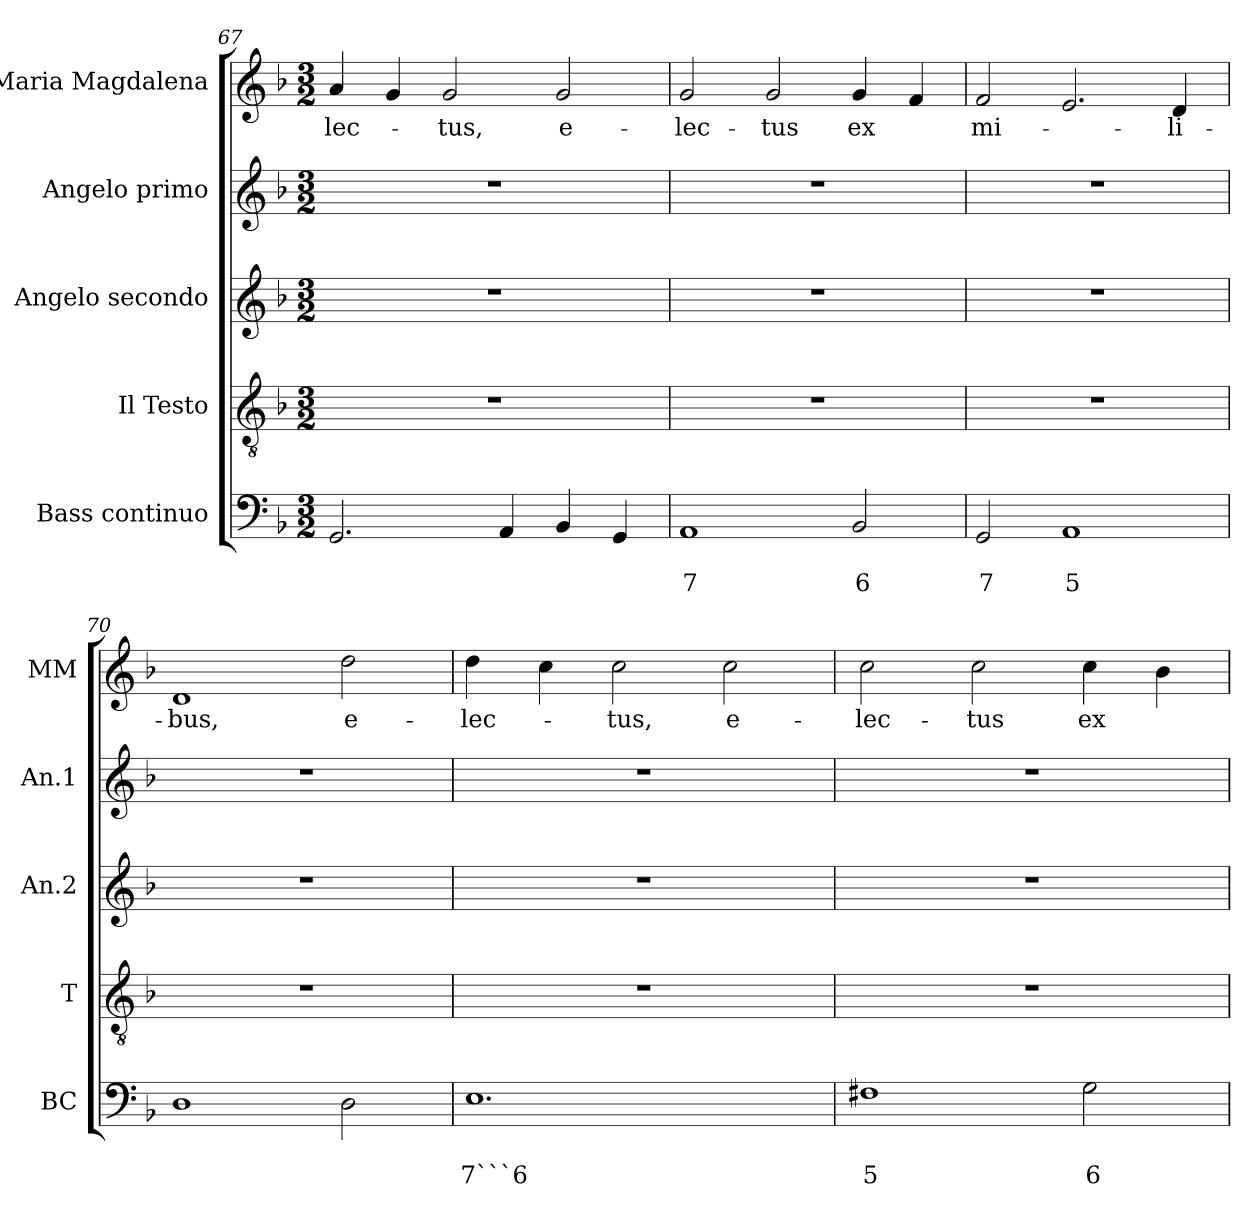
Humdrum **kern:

**kern	**text	**text	**kern	**kern	**kern	**kern	**text
*part5	*part5	*part5	*part4	*part3	*part2	*part1	*part1
*staff5	*staff5	*staff5	*staff4	*staff3	*staff2	*staff1	*staff1
*I"Bass continuo	*	*	*I"Il Testo	*I"Angelo  secondo	*I"Angelo  primo	*I"Maria  Magdalena	*
*I'BC	*	*	*I'T	*I'An.2	*I'An.1	*I'MM	*
!!LO:LB:g=z
*clefF4	*	*	*clefGv2	*clefG2	*clefG2	*clefG2	*
*k[b-]	*	*	*k[b-]	*k[b-]	*k[b-]	*k[b-]	*
*F:	*	*	*F:	*F:	*F:	*F:	*
*M3/2	*	*	*M3/2	*M3/2	*M3/2	*M3/2	*
=67	=67	=67	=67	=67	=67	=67	=67
!	!	!	!	!	!	!	!LO:LY:b
2.GG/	.	.	1.r	1.r	1.r	4a/	-lec-
.	.	.	.	.	.	4g/	.
!	!	!	!	!	!	!	!LO:LY:b
.	.	.	.	.	.	2g/	-tus,
4AA/	.	.	.	.	.	.	.
!	!	!	!	!	!	!	!LO:LY:b
4BB-/	.	.	.	.	.	2g/	e-
4GG/	.	.	.	.	.	.	.
=68	=68	=68	=68	=68	=68	=68	=68
!	!	!LO:LY:b	!	!	!	!	!
!	!	!	!	!	!	!	!LO:LY:b
1AA	.	7	1.r	1.r	1.r	2g/	-lec-
!	!	!	!	!	!	!	!LO:LY:b
.	.	.	.	.	.	2g/	-tus
!	!	!LO:LY:b	!	!	!	!	!
!	!	!	!	!	!	!	!LO:LY:b
2BB-/	.	6	.	.	.	4g/	ex
.	.	.	.	.	.	4f/	.
=69	=69	=69	=69	=69	=69	=69	=69
!	!	!LO:LY:b	!	!	!	!	!
!	!	!	!	!	!	!	!LO:LY:b
2GG/	.	7	1.r	1.r	1.r	2f/	mi-
!	!	!LO:LY:b	!	!	!	!	!
1AA	.	5	.	.	.	2.e/	.
!	!	!	!	!	!	!	!LO:LY:b
.	.	.	.	.	.	4d/	-li-
=70	=70	=70	=70	=70	=70	=70	=70
!	!	!	!	!	!	!	!LO:LY:b
1D	.	.	1.r	1.r	1.r	1d	-bus,
!	!	!	!	!	!	!	!LO:LY:b
2D\	.	.	.	.	.	2dd\	e-
=71	=71	=71	=71	=71	=71	=71	=71
!	!	!LO:LY:b	!	!	!	!	!
!	!	!	!	!	!	!	!LO:LY:b
1.E	.	7```6	1.r	1.r	1.r	4dd\	-lec-
.	.	.	.	.	.	4cc\	.
!	!	!	!	!	!	!	!LO:LY:b
.	.	.	.	.	.	2cc\	-tus,
!	!	!	!	!	!	!	!LO:LY:b
.	.	.	.	.	.	2cc\	e-
=72	=72	=72	=72	=72	=72	=72	=72
!	!	!LO:LY:b	!	!	!	!	!
!	!	!	!	!	!	!	!LO:LY:b
1F#X	.	5	1.r	1.r	1.r	2cc\	-lec-
!	!	!	!	!	!	!	!LO:LY:b
.	.	.	.	.	.	2cc\	-tus
!	!	!LO:LY:b	!	!	!	!	!
!	!	!	!	!	!	!	!LO:LY:b
2G\	.	6	.	.	.	4cc\	ex
.	.	.	.	.	.	4b-\	.
=	=	=	=	=	=	=	=
*-	*-	*-	*-	*-	*-	*-	*-
